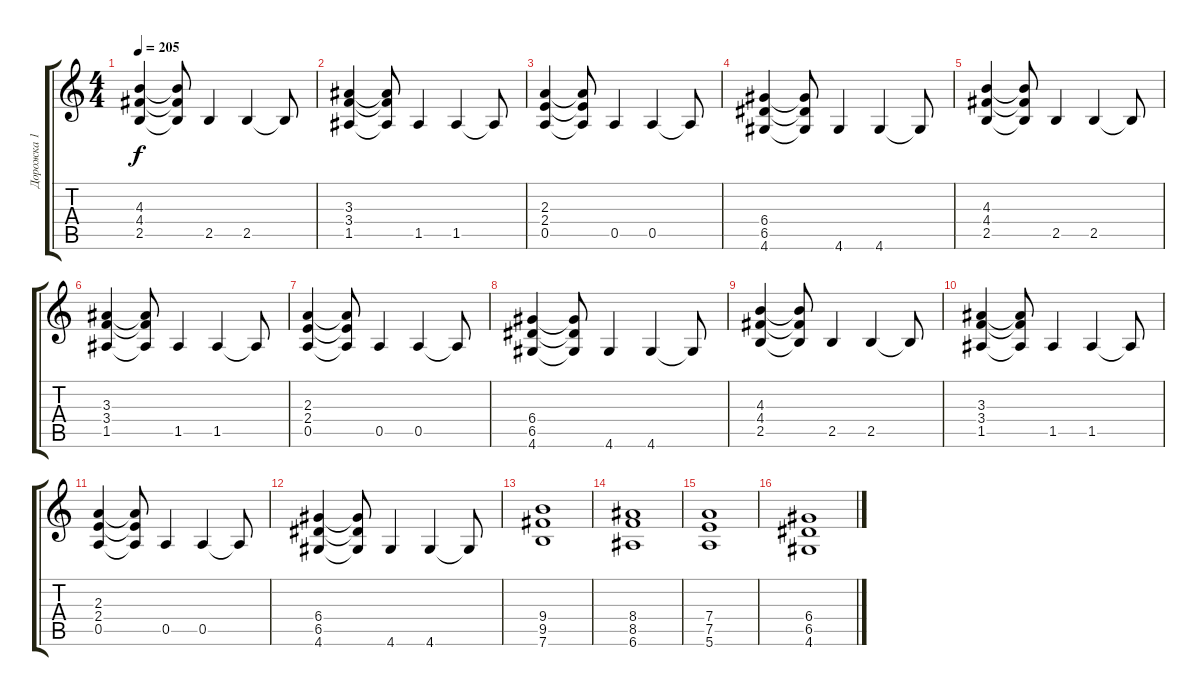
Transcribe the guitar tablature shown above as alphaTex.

\track ("Дорожка 1" "Дорожка 1") {instrument distortionguitar}
\staff {score tabs}
\tuning (E4 B3 G3 D3 A2 E2) {hide}
\ts (4 4)
\tempo 205
\clef g2
\ks c
(4.3 4.4 2.5).4{dy f} (4.3{t} 4.4{t} 2.5{t}).8 2.5.4 2.5.4 2.5{t}.8 |
(3.3 3.4 1.5).4 (3.3{t} 3.4{t} 1.5{t}).8 1.5.4 1.5.4 1.5{t}.8 |
(2.3 2.4 0.5).4 (2.3{t} 2.4{t} 0.5{t}).8 0.5.4 0.5.4 0.5{t}.8 |
(6.4 6.5 4.6).4 (6.4{t} 6.5{t} 4.6{t}).8 4.6.4 4.6.4 4.6{t}.8 |
(4.3 4.4 2.5).4 (4.3{t} 4.4{t} 2.5{t}).8 2.5.4 2.5.4 2.5{t}.8 |
(3.3 3.4 1.5).4 (3.3{t} 3.4{t} 1.5{t}).8 1.5.4 1.5.4 1.5{t}.8 |
(2.3 2.4 0.5).4 (2.3{t} 2.4{t} 0.5{t}).8 0.5.4 0.5.4 0.5{t}.8 |
(6.4 6.5 4.6).4 (6.4{t} 6.5{t} 4.6{t}).8 4.6.4 4.6.4 4.6{t}.8 |
(4.3 4.4 2.5).4 (4.3{t} 4.4{t} 2.5{t}).8 2.5.4 2.5.4 2.5{t}.8 |
(3.3 3.4 1.5).4 (3.3{t} 3.4{t} 1.5{t}).8 1.5.4 1.5.4 1.5{t}.8 |
(2.3 2.4 0.5).4 (2.3{t} 2.4{t} 0.5{t}).8 0.5.4 0.5.4 0.5{t}.8 |
(6.4 6.5 4.6).4 (6.4{t} 6.5{t} 4.6{t}).8 4.6.4 4.6.4 4.6{t}.8 |
(9.4 9.5 7.6).1{instrument distortionguitar} |
(8.4 8.5 6.6).1 |
(7.4 7.5 5.6).1 |
(6.4 6.5 4.6).1
